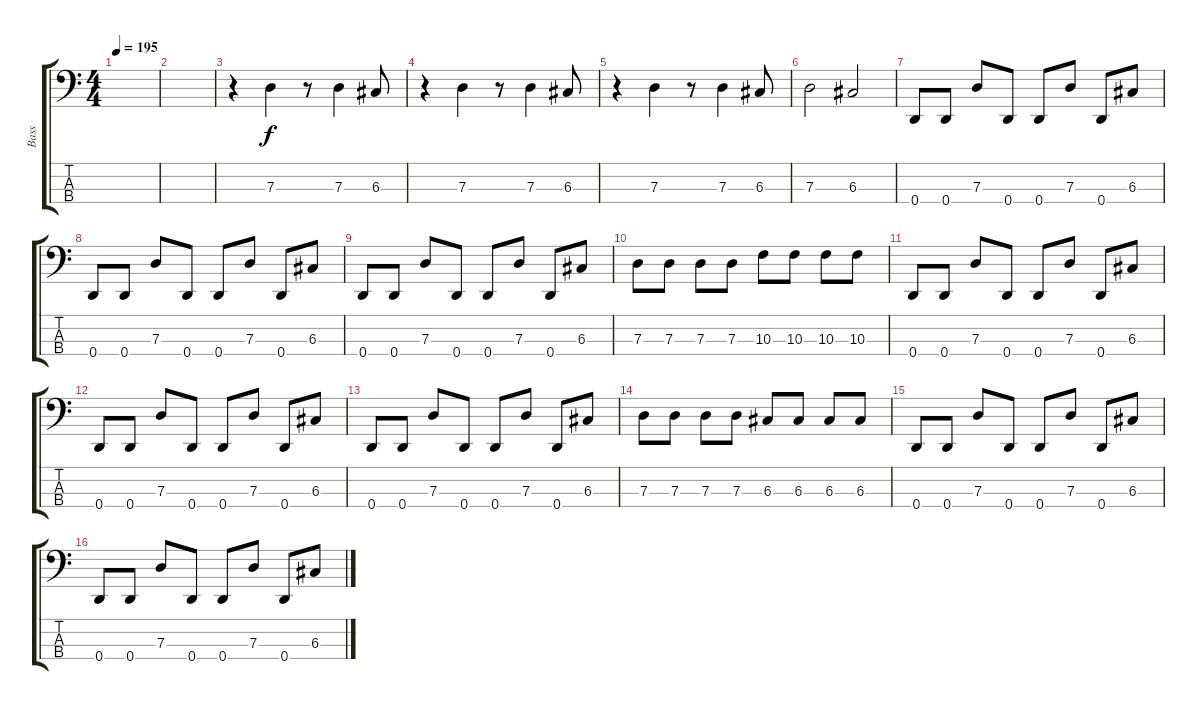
\track ("Bass" "Bass") {instrument electricbassfinger}
\staff {score tabs}
\tuning (F2 C2 G1 D1) {hide}
\ts (4 4)
\tempo 195
\clef f4
\ks c
|
|
r.4 7.3.4 r.8 7.3.4 6.3.8 |
r.4 7.3.4 r.8 7.3.4 6.3.8 |
r.4 7.3.4 r.8 7.3.4 6.3.8 |
7.3.2 6.3.2 |
0.4.8 0.4.8 7.3.8 0.4.8 0.4.8 7.3.8 0.4.8 6.3.8 |
0.4.8 0.4.8 7.3.8 0.4.8 0.4.8 7.3.8 0.4.8 6.3.8 |
0.4.8 0.4.8 7.3.8 0.4.8 0.4.8 7.3.8 0.4.8 6.3.8 |
7.3.8 7.3.8 7.3.8 7.3.8 10.3.8 10.3.8 10.3.8 10.3.8 |
0.4.8 0.4.8 7.3.8 0.4.8 0.4.8 7.3.8 0.4.8 6.3.8 |
0.4.8 0.4.8 7.3.8 0.4.8 0.4.8 7.3.8 0.4.8 6.3.8 |
0.4.8 0.4.8 7.3.8 0.4.8 0.4.8 7.3.8 0.4.8 6.3.8 |
7.3.8 7.3.8 7.3.8 7.3.8 6.3.8 6.3.8 6.3.8 6.3.8 |
0.4.8 0.4.8 7.3.8 0.4.8 0.4.8 7.3.8 0.4.8 6.3.8 |
0.4.8 0.4.8 7.3.8 0.4.8 0.4.8 7.3.8 0.4.8 6.3.8
